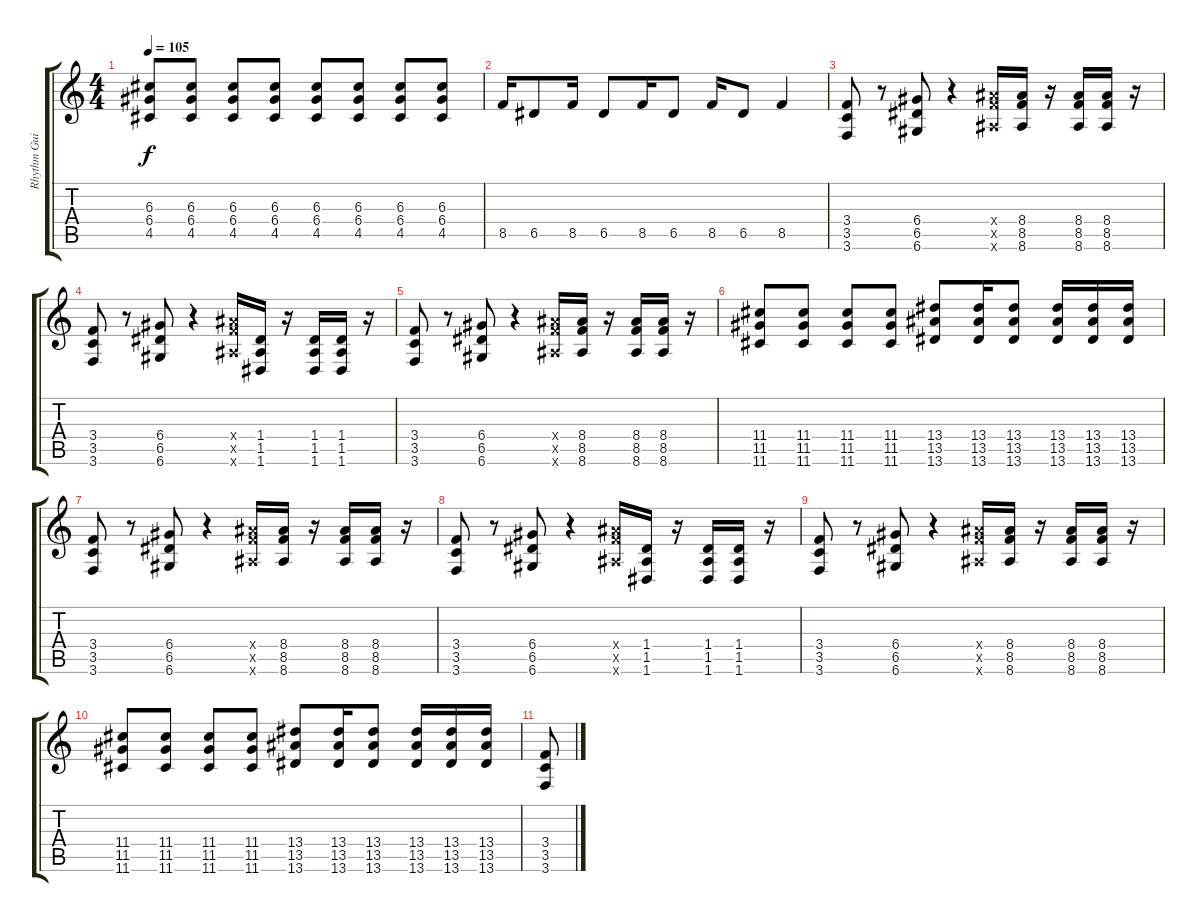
\track ("Rhythm Guitar" "Rhythm Gui") {instrument distortionguitar}
\staff {score tabs}
\tuning (E4 B3 G3 D3 A2 D2) {hide}
\ts (4 4)
\tempo 105
\clef g2
\ks c
(6.3 6.4 4.5).8{dy f} (6.3 6.4 4.5).8 (6.3 6.4 4.5).8 (6.3 6.4 4.5).8 (6.3 6.4 4.5).8 (6.3 6.4 4.5).8 (6.3 6.4 4.5).8 (6.3 6.4 4.5).8 |
8.5.16 6.5.8 8.5.16 6.5.8 8.5.16 6.5.8 8.5.16 6.5.8 8.5.4 |
(3.4 3.5 3.6).8 r.8 (6.4 6.5 6.6).8 r.4 (8.4{x} 8.5{x} 8.6{x}).16 (8.4 8.5 8.6).16 r.16 (8.4 8.5 8.6).16 (8.4 8.5 8.6).16 r.16 |
(3.4 3.5 3.6).8 r.8 (6.4 6.5 6.6).8 r.4 (8.4{x} 8.5{x} 8.6{x}).16 (1.4 1.5 1.6).16 r.16 (1.4 1.5 1.6).16 (1.4 1.5 1.6).16 r.16 |
(3.4 3.5 3.6).8 r.8 (6.4 6.5 6.6).8 r.4 (8.4{x} 8.5{x} 8.6{x}).16 (8.4 8.5 8.6).16 r.16 (8.4 8.5 8.6).16 (8.4 8.5 8.6).16 r.16 |
(11.4 11.5 11.6).8 (11.4 11.5 11.6).8 (11.4 11.5 11.6).8 (11.4 11.5 11.6).8 (13.4 13.5 13.6).8 (13.4 13.5 13.6).16 (13.4 13.5 13.6).8 (13.4 13.5 13.6).16 (13.4 13.5 13.6).16 (13.4 13.5 13.6).16 |
(3.4 3.5 3.6).8 r.8 (6.4 6.5 6.6).8 r.4 (8.4{x} 8.5{x} 8.6{x}).16 (8.4 8.5 8.6).16 r.16 (8.4 8.5 8.6).16 (8.4 8.5 8.6).16 r.16 |
(3.4 3.5 3.6).8 r.8 (6.4 6.5 6.6).8 r.4 (8.4{x} 8.5{x} 8.6{x}).16 (1.4 1.5 1.6).16 r.16 (1.4 1.5 1.6).16 (1.4 1.5 1.6).16 r.16 |
(3.4 3.5 3.6).8 r.8 (6.4 6.5 6.6).8 r.4 (8.4{x} 8.5{x} 8.6{x}).16 (8.4 8.5 8.6).16 r.16 (8.4 8.5 8.6).16 (8.4 8.5 8.6).16 r.16 |
(11.4 11.5 11.6).8 (11.4 11.5 11.6).8 (11.4 11.5 11.6).8 (11.4 11.5 11.6).8 (13.4 13.5 13.6).8 (13.4 13.5 13.6).16 (13.4 13.5 13.6).8 (13.4 13.5 13.6).16 (13.4 13.5 13.6).16 (13.4 13.5 13.6).16 |
(3.4 3.5 3.6).8
